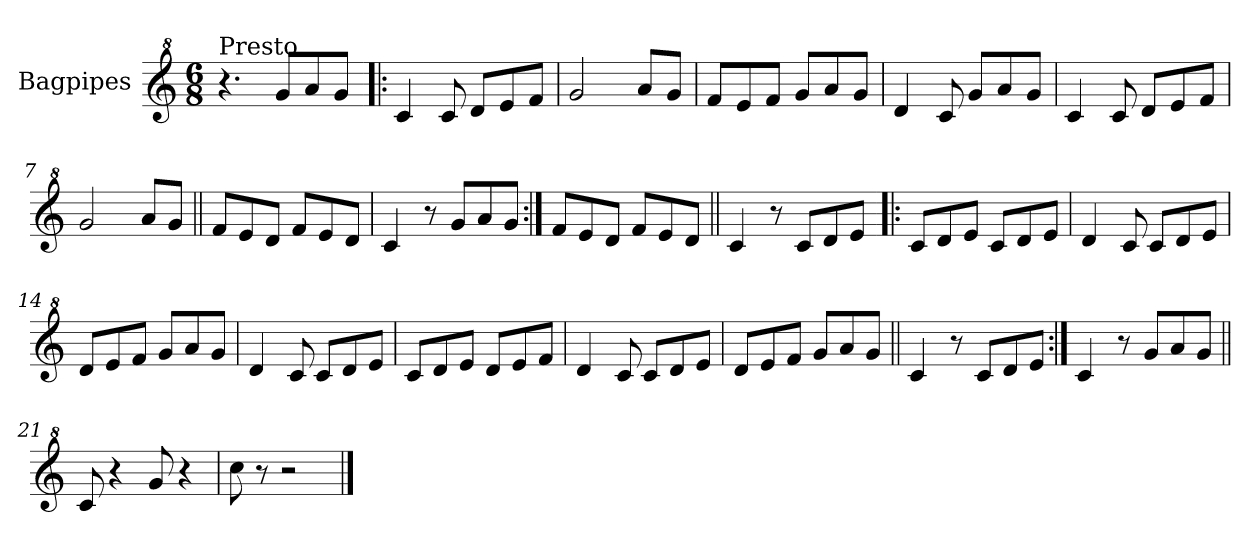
**kern
*part1
*staff1
*I"Bagpipes
*I'Bag
*clefG^2
*k[]
*C:
*M6/8
=1
!LO:TX:a:t=Presto
4.r
8gg/L
8aa/
8gg/J
=2!|:
4cc/
8cc/
8dd/L
8ee/
8ff/J
=3
2gg/
8aa/L
8gg/J
=4
8ff/L
8ee/
8ff/J
8gg/L
8aa/
8gg/J
=5
4dd/
8cc/
8gg/L
8aa/
8gg/J
=6
4cc/
8cc/
8dd/L
8ee/
8ff/J
=7
2gg/
8aa/L
8gg/J
!!LO:LB:g=z
=8||
8ff/L
8ee/
8dd/J
8ff/L
8ee/
8dd/J
=9
4cc/
8r
8gg/L
8aa/
8gg/J
=10:|!
8ff/L
8ee/
8dd/J
8ff/L
8ee/
8dd/J
=11||
4cc/
8r
8cc/L
8dd/
8ee/J
=12!|:
8cc/L
8dd/
8ee/J
8cc/L
8dd/
8ee/J
=13
4dd/
8cc/
8cc/L
8dd/
8ee/J
!!LO:LB:g=z
=14
8dd/L
8ee/
8ff/J
8gg/L
8aa/
8gg/J
=15
4dd/
8cc/
8cc/L
8dd/
8ee/J
=16
8cc/L
8dd/
8ee/J
8dd/L
8ee/
8ff/J
=17
4dd/
8cc/
8cc/L
8dd/
8ee/J
=18
8dd/L
8ee/
8ff/J
8gg/L
8aa/
8gg/J
=19||
4cc/
8r
8cc/L
8dd/
8ee/J
!!LO:LB:g=z
=20:|!
4cc/
8r
8gg/L
8aa/
8gg/J
=21||
8cc/
4r
8gg/
4r
=22
8ccc\
8r
2r
==
*-
